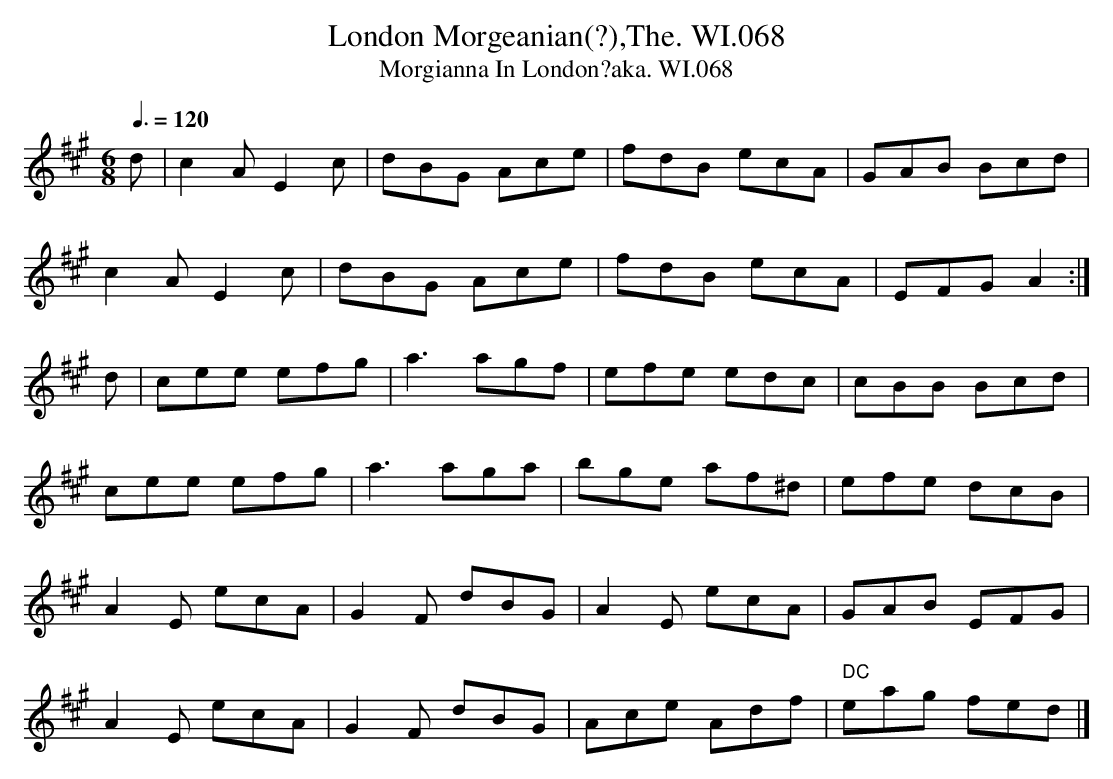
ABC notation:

X:1
T:London Morgeanian(?),The. WI.068
T:Morgianna In London?aka. WI.068
M:6/8
L:1/8
Q:3/8=120
K:A
d|c2A E2c|dBG Ace|fdB ecA|GAB Bcd|
c2A E2c|dBG Ace|fdB ecA|EFG A2:|
d|cee efg|a3 agf|efe edc|cBB Bcd|
cee efg|a3 aga|bge af^d|efe dcB|
A2E ecA|G2F dBG|A2E ecA|GAB EFG|
A2E ecA|G2F dBG|Ace Adf|" DC"eag fed|]
